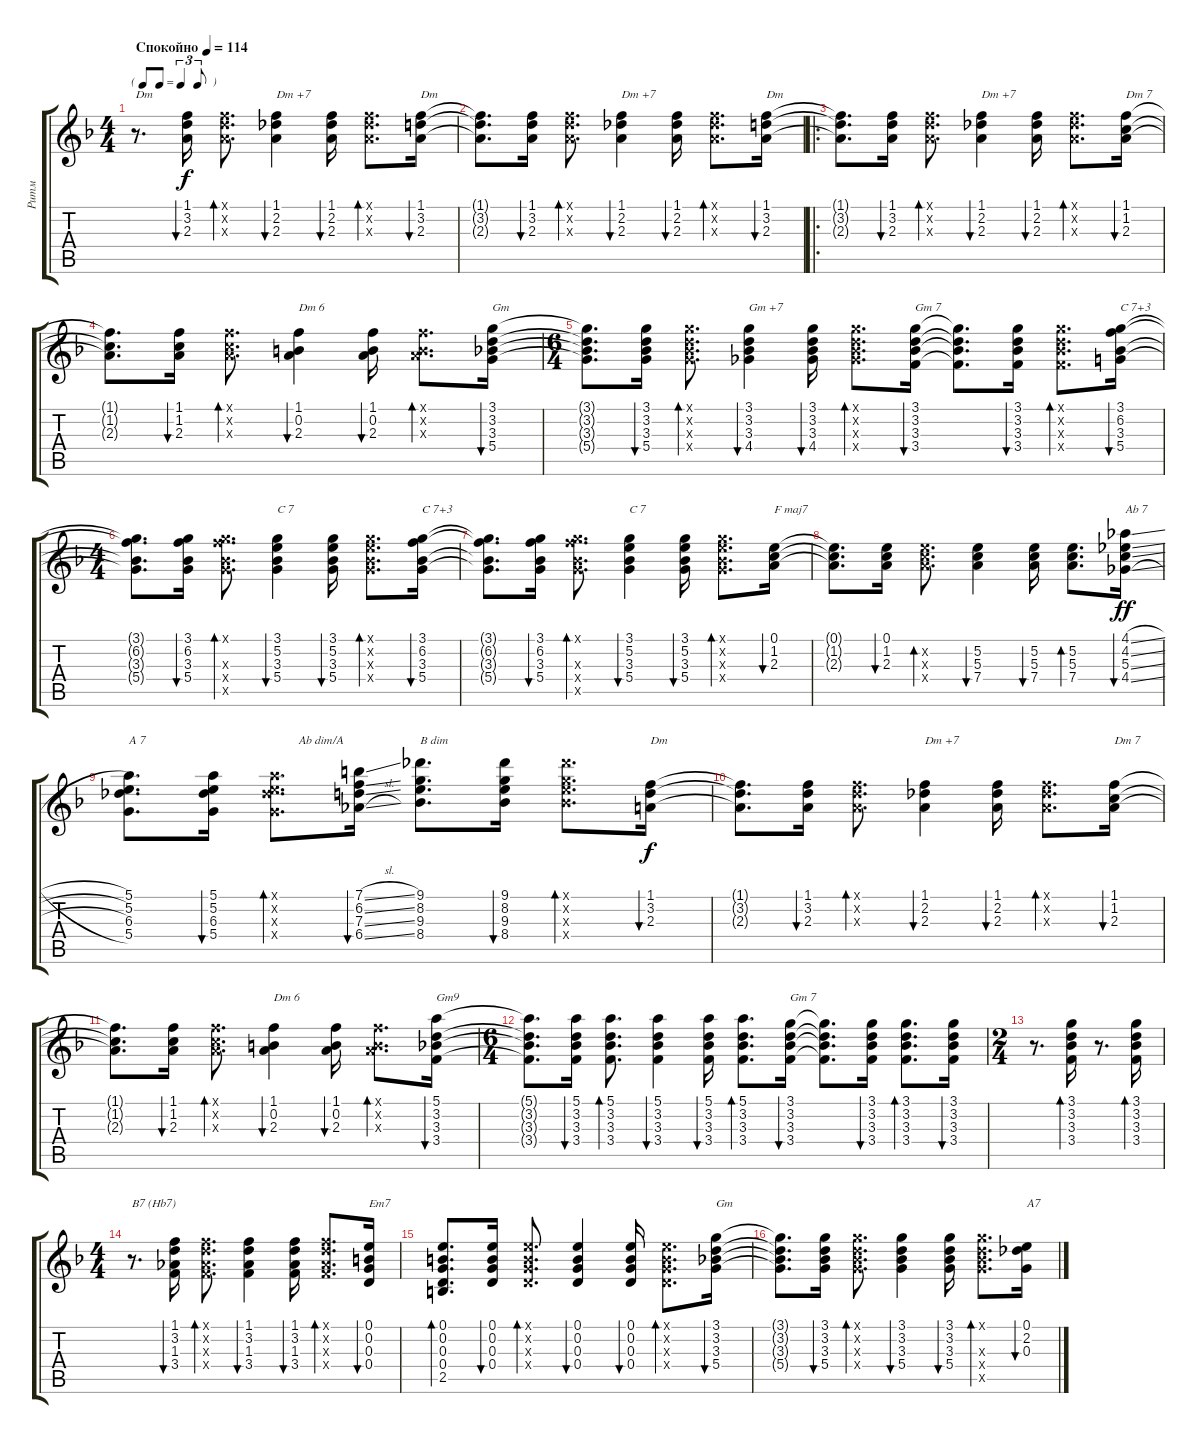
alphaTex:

\track ("Ритм" "Ритм") {instrument acousticguitarsteel}
\staff {score tabs}
\tuning (E4 B3 G3 D3 A2 E2) {hide}
\ts (4 4)
\tf triplet8th
\tempo (114 "Спокойно")
\clef g2
\ks dminor
r.8{d txt "Dm" dy f instrument acousticguitarsteel} (1.1 3.2 2.3).16{bu 120} (1.1{x} 3.2{x} 2.3{x}).8{d bd 120} (1.1 2.2 2.3).4{bu 120 txt "Dm +7"} (1.1 2.2 2.3).16{bu 120} (1.1{x} 2.2{x} 2.3{x}).8{d bd 120} (1.1 3.2 2.3).16{bu 120 txt "Dm"} |
(1.1{t} 3.2{t} 2.3{t}).8{d} (1.1 3.2 2.3).16{bu 120} (1.1{x} 3.2{x} 2.3{x}).8{d bd 120} (1.1 2.2 2.3).4{bu 120 txt "Dm +7"} (1.1 2.2 2.3).16{bu 120} (1.1{x} 2.2{x} 2.3{x}).8{d bd 120} (1.1 3.2 2.3).16{bu 120 txt "Dm"} |
\ro
(1.1{t} 3.2{t} 2.3{t}).8{d} (1.1 3.2 2.3).16{bu 120} (1.1{x} 3.2{x} 2.3{x}).8{d bd 120} (1.1 2.2 2.3).4{bu 120 txt "Dm +7"} (1.1 2.2 2.3).16{bu 120} (1.1{x} 2.2{x} 2.3{x}).8{d bd 120} (1.1 1.2 2.3).16{bu 120 txt "Dm 7"} |
(1.1{t} 1.2{t} 2.3{t}).8{d} (1.1 1.2 2.3).16{bu 120} (1.1{x} 1.2{x} 2.3{x}).8{d bd 120} (1.1 0.2 2.3).4{bu 120 txt "Dm 6"} (1.1 0.2 2.3).16{bu 120} (1.1{x} 0.2{x} 2.3{x}).8{d bd 120} (3.1 3.2 3.3 5.4).16{bu 120 txt "Gm"} |
\ts (6 4)
(3.1{t} 3.2{t} 3.3{t} 5.4{t}).8{d} (3.1 3.2 3.3 5.4).16{bu 120} (3.1{x} 3.2{x} 3.3{x} 5.4{x}).8{d bd 120} (3.1 3.2 3.3 4.4).4{bu 120 txt "Gm +7"} (3.1 3.2 3.3 4.4).16{bu 120} (3.1{x} 3.2{x} 3.3{x} 4.4{x}).8{d bd 120} (3.1 3.2 3.3 3.4).16{bu 120 txt "Gm 7"} (3.1{t} 3.2{t} 3.3{t} 3.4{t}).8{d} (3.1 3.2 3.3 3.4).16{bu 120} (3.1{x} 3.2{x} 3.3{x} 3.4{x}).8{d bd 120} (3.1 6.2 3.3 5.4).16{bu 120 txt "C 7+3"} |
\ts (4 4)
(3.1{t} 6.2{t} 3.3{t} 5.4{t}).8{d} (3.1 6.2 3.3 5.4).16{bu 120} (1.1{x} 3.3{x} 17.4{x} 10.5{x}).8{d bd 120} (3.1 5.2 3.3 5.4).4{bu 120 txt "C 7"} (3.1 5.2 3.3 5.4).16{bu 120} (3.1{x} 5.2{x} 3.3{x} 5.4{x}).8{d bd 120} (3.1 6.2 3.3 5.4).16{bu 120 txt "C 7+3"} |
(3.1{t} 6.2{t} 3.3{t} 5.4{t}).8{d} (3.1 6.2 3.3 5.4).16{bu 120} (1.1{x} 3.3{x} 17.4{x} 10.5{x}).8{d bd 120} (3.1 5.2 3.3 5.4).4{bu 120 txt "C 7"} (3.1 5.2 3.3 5.4).16{bu 120} (3.1{x} 5.2{x} 3.3{x} 5.4{x}).8{d bd 120} (0.1 1.2 2.3).16{bu 120 txt "F maj7"} |
(0.1{t} 1.2{t} 2.3{t}).8{d} (0.1 1.2 2.3).16{bu 120} (5.2{x} 2.3{x} 10.4{x}).8{d bd 120} (5.2 5.3 7.4).4{bu 120} (5.2 5.3 7.4).16{bu 120} (5.2 5.3 7.4).8{d bd 120} (4.1{sl} 4.2{sl} 5.3{sl} 4.4{sl}).16{bu 120 txt "Ab 7" dy ff} |
(5.1 5.2 6.3 5.4).8{d txt "A 7"} (5.1 5.2 6.3 5.4).16{bu 120} (5.1{x} 5.2{x} 6.3{x} 5.4{x}).8{d bd 60 txt "        Ab dim/A"} (7.1{sl} 6.2{sl} 7.3{sl} 6.4{sl}).16{bu 120} (9.1 8.2 9.3 8.4).8{d txt "B dim"} (9.1 8.2 9.3 8.4).16{bu 60} (9.1{x} 8.2{x} 9.3{x} 8.4{x}).8{d bd 60} (1.1 3.2 2.3).16{bu 120 txt "Dm" dy f} |
(1.1{t} 3.2{t} 2.3{t}).8{d} (1.1 3.2 2.3).16{bu 120} (1.1{x} 3.2{x} 2.3{x}).8{d bd 120} (1.1 2.2 2.3).4{bu 120 txt "Dm +7"} (1.1 2.2 2.3).16{bu 120} (1.1{x} 2.2{x} 2.3{x}).8{d bd 120} (1.1 1.2 2.3).16{bu 120 txt "Dm 7"} |
(1.1{t} 1.2{t} 2.3{t}).8{d} (1.1 1.2 2.3).16{bu 120} (1.1{x} 1.2{x} 2.3{x}).8{d bd 120} (1.1 0.2 2.3).4{bu 120 txt "Dm 6"} (1.1 0.2 2.3).16{bu 60} (1.1{x} 0.2{x} 2.3{x}).8{d bd 120} (5.1 3.2 3.3 3.4).16{bu 120 txt "Gm9"} |
\ts (6 4)
(5.1{t} 3.2{t} 3.3{t} 3.4{t}).8{d} (5.1 3.2 3.3 3.4).16{bu 120} (5.1 3.2 3.3 3.4).8{d bd 120} (5.1 3.2 3.3 3.4).4{bu 120} (5.1 3.2 3.3 3.4).16{bu 120} (5.1 3.2 3.3 3.4).8{d bd 120} (3.1 3.2 3.3 3.4).16{bu 120 txt "Gm 7"} (3.1{t} 3.2{t} 3.3{t} 3.4{t}).8{d} (3.1 3.2 3.3 3.4).16{bu 120} (3.1 3.2 3.3 3.4).8{d bd 120} (3.1 3.2 3.3 3.4).16{bu 120} |
\ts (2 4)
r.8{d} (3.1 3.2 3.3 3.4).16{bd 60} r.8{d} (3.1 3.2 3.3 3.4).16{bd 60} |
\ts (4 4)
r.8{d txt "B7 (Hb7)"} (1.1 3.2 1.3 3.4).16{bu 120} (1.1{x} 3.2{x} 1.3{x} 3.4{x}).8{d bd 120} (1.1 3.2 1.3 3.4).4{bu 120} (1.1 3.2 1.3 3.4).16{bu 120} (1.1{x} 3.2{x} 1.3{x} 3.4{x}).8{d bd 120} (0.1 0.2 0.3 0.4).16{bu 120 txt "Em7"} |
(0.1 0.2 0.3 0.4 2.5).8{d bd 60} (0.1 0.2 0.3 0.4).16{bu 120} (0.1{x} 0.2{x} 0.3{x} 0.4{x}).8{d bd 120} (0.1 0.2 0.3 0.4).4{bu 120} (0.1 0.2 0.3 0.4).16{bu 60} (0.1{x} 0.2{x} 0.3{x} 0.4{x}).8{d bd 120} (3.1 3.2 3.3 5.4).16{bu 120 txt "Gm"} |
(3.1{t} 3.2{t} 3.3{t} 5.4{t}).8{d} (3.1 3.2 3.3 5.4).16{bu 120} (3.1{x} 3.2{x} 3.3{x} 5.4{x}).8{d bd 120} (3.1 3.2 3.3 5.4).4{bu 120} (3.1 3.2 3.3 5.4).16{bu 60} (3.1{x} 0.3{x} 12.4{x} 13.5{x}).8{d bd 120} (0.1 2.2 0.3).16{bu 120 txt "A7"}
